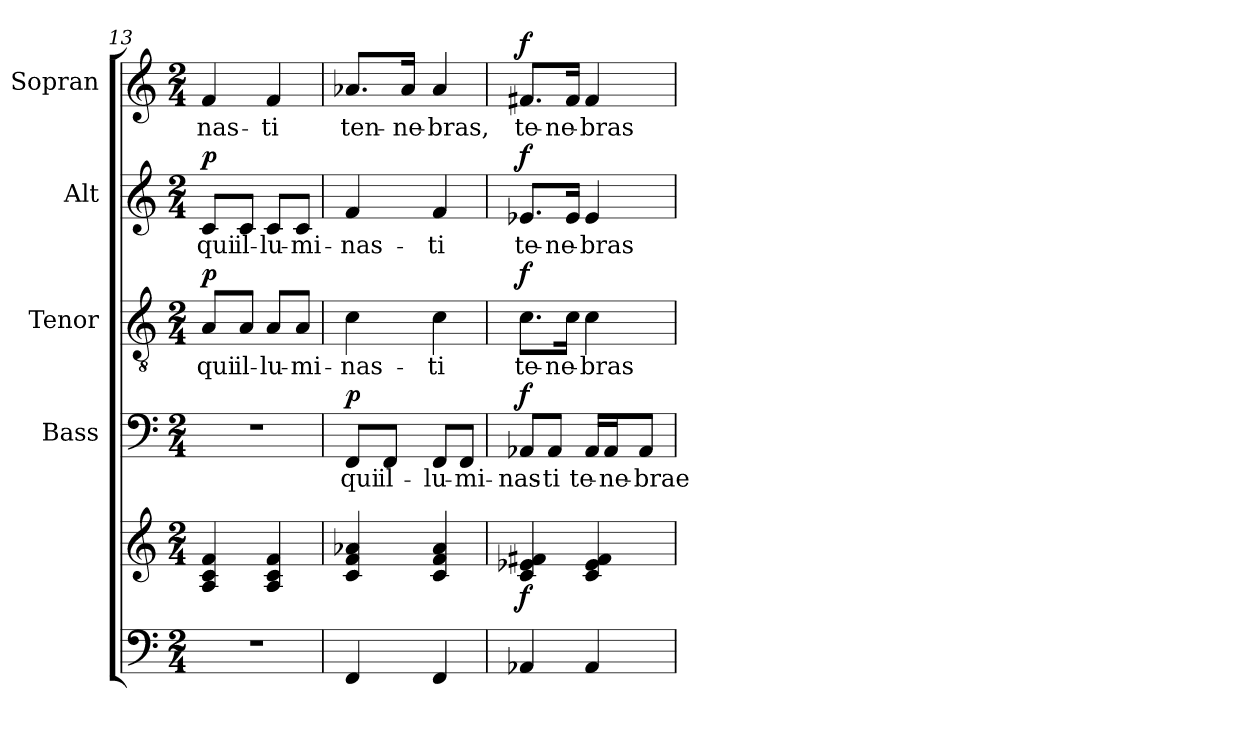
**kern	**kern	**dynam	**kern	**text	**dynam	**kern	**text	**dynam	**kern	**text	**dynam	**kern	**text	**dynam
*part5	*part5	*part5	*part4	*part4	*part4	*part3	*part3	*part3	*part2	*part2	*part2	*part1	*part1	*part1
*staff6	*staff5	*staff5/6	*staff4	*staff4	*staff4	*staff3	*staff3	*staff3	*staff2	*staff2	*staff2	*staff1	*staff1	*staff1
*	*	*	*I"Bass	*	*	*I"Tenor	*	*	*I"Alt	*	*	*I"Sopran	*	*
*	*	*	*I'B.	*	*	*I'T.	*	*	*I'A.	*	*	*I'S.	*	*
*clefF4	*clefG2	*	*clefF4	*	*	*clefGv2	*	*	*clefG2	*	*	*clefG2	*	*
*k[]	*k[]	*	*k[]	*	*	*k[]	*	*	*k[]	*	*	*k[]	*	*
*C:	*C:	*	*C:	*	*	*C:	*	*	*C:	*	*	*C:	*	*
*M2/4	*M2/4	*	*M2/4	*	*	*M2/4	*	*	*M2/4	*	*	*M2/4	*	*
=13	=13	=13	=13	=13	=13	=13	=13	=13	=13	=13	=13	=13	=13	=13
!	!	!	!	!	!	!	!LO:LY:b	!LO:DY:a	!	!LO:LY:b	!LO:DY:a	!	!LO:LY:b	!
2r	4A/ 4c/ 4f/	.	2r	.	.	8A/L	qui	p	8c/L	qui	p	4f/	-nas-	.
!	!	!	!	!	!	!	!LO:LY:b	!	!	!LO:LY:b	!	!	!	!
.	.	.	.	.	.	8A/J	il-	.	8c/J	il-	.	.	.	.
!	!	!	!	!	!	!	!LO:LY:b	!	!	!LO:LY:b	!	!	!LO:LY:b	!
.	4A/ 4c/ 4f/	.	.	.	.	8A/L	-lu-	.	8c/L	-lu-	.	4f/	-ti	.
!	!	!	!	!	!	!	!LO:LY:b	!	!	!LO:LY:b	!	!	!	!
.	.	.	.	.	.	8A/J	-mi-	.	8c/J	-mi-	.	.	.	.
=14	=14	=14	=14	=14	=14	=14	=14	=14	=14	=14	=14	=14	=14	=14
!	!	!	!	!LO:LY:b	!LO:DY:a	!	!LO:LY:b	!	!	!LO:LY:b	!	!	!LO:LY:b	!
4FF/	4c/ 4f/ 4a-X/	.	8FF/L	qui	p	4c\	-nas-	.	4f/	-nas-	.	8.a-X/L	ten-	.
!	!	!	!	!LO:LY:b	!	!	!	!	!	!	!	!	!	!
.	.	.	8FF/J	il-	.	.	.	.	.	.	.	.	.	.
!	!	!	!	!	!	!	!	!	!	!	!	!	!LO:LY:b	!
.	.	.	.	.	.	.	.	.	.	.	.	16a-/Jk	-ne-	.
!	!	!	!	!LO:LY:b	!	!	!LO:LY:b	!	!	!LO:LY:b	!	!	!LO:LY:b	!
4FF/	4c/ 4f/ 4a-/	.	8FF/L	-lu-	.	4c\	-ti	.	4f/	-ti	.	4a-/	-bras,	.
!	!	!	!	!LO:LY:b	!	!	!	!	!	!	!	!	!	!
.	.	.	8FF/J	-mi-	.	.	.	.	.	.	.	.	.	.
=15	=15	=15	=15	=15	=15	=15	=15	=15	=15	=15	=15	=15	=15	=15
!	!	!LO:DY:b	!	!LO:LY:b	!LO:DY:a	!	!LO:LY:b	!LO:DY:a	!	!LO:LY:b	!LO:DY:a	!	!LO:LY:b	!LO:DY:a
4AA-X/	4c/ 4e-X/ 4f#X/	f	8AA-X/L	-nas-	f	8.c\L	te-	f	8.e-X/L	te-	f	8.f#X/L	te-	f
!	!	!	!	!LO:LY:b	!	!	!	!	!	!	!	!	!	!
.	.	.	8AA-/J	-ti	.	.	.	.	.	.	.	.	.	.
!	!	!	!	!	!	!	!LO:LY:b	!	!	!LO:LY:b	!	!	!LO:LY:b	!
.	.	.	.	.	.	16c\Jk	-ne-	.	16e-/Jk	-ne-	.	16f#/Jk	-ne-	.
!	!	!	!	!LO:LY:b	!	!	!LO:LY:b	!	!	!LO:LY:b	!	!	!LO:LY:b	!
4AA-/	4c/ 4e-/ 4f#/	.	16AA-/LL	te-	.	4c\	-bras	.	4e-/	-bras	.	4f#/	-bras	.
!	!	!	!	!LO:LY:b	!	!	!	!	!	!	!	!	!	!
.	.	.	16AA-/J	-ne-	.	.	.	.	.	.	.	.	.	.
!	!	!	!	!LO:LY:b	!	!	!	!	!	!	!	!	!	!
.	.	.	8AA-/J	-brae	.	.	.	.	.	.	.	.	.	.
=	=	=	=	=	=	=	=	=	=	=	=	=	=	=
*-	*-	*-	*-	*-	*-	*-	*-	*-	*-	*-	*-	*-	*-	*-
